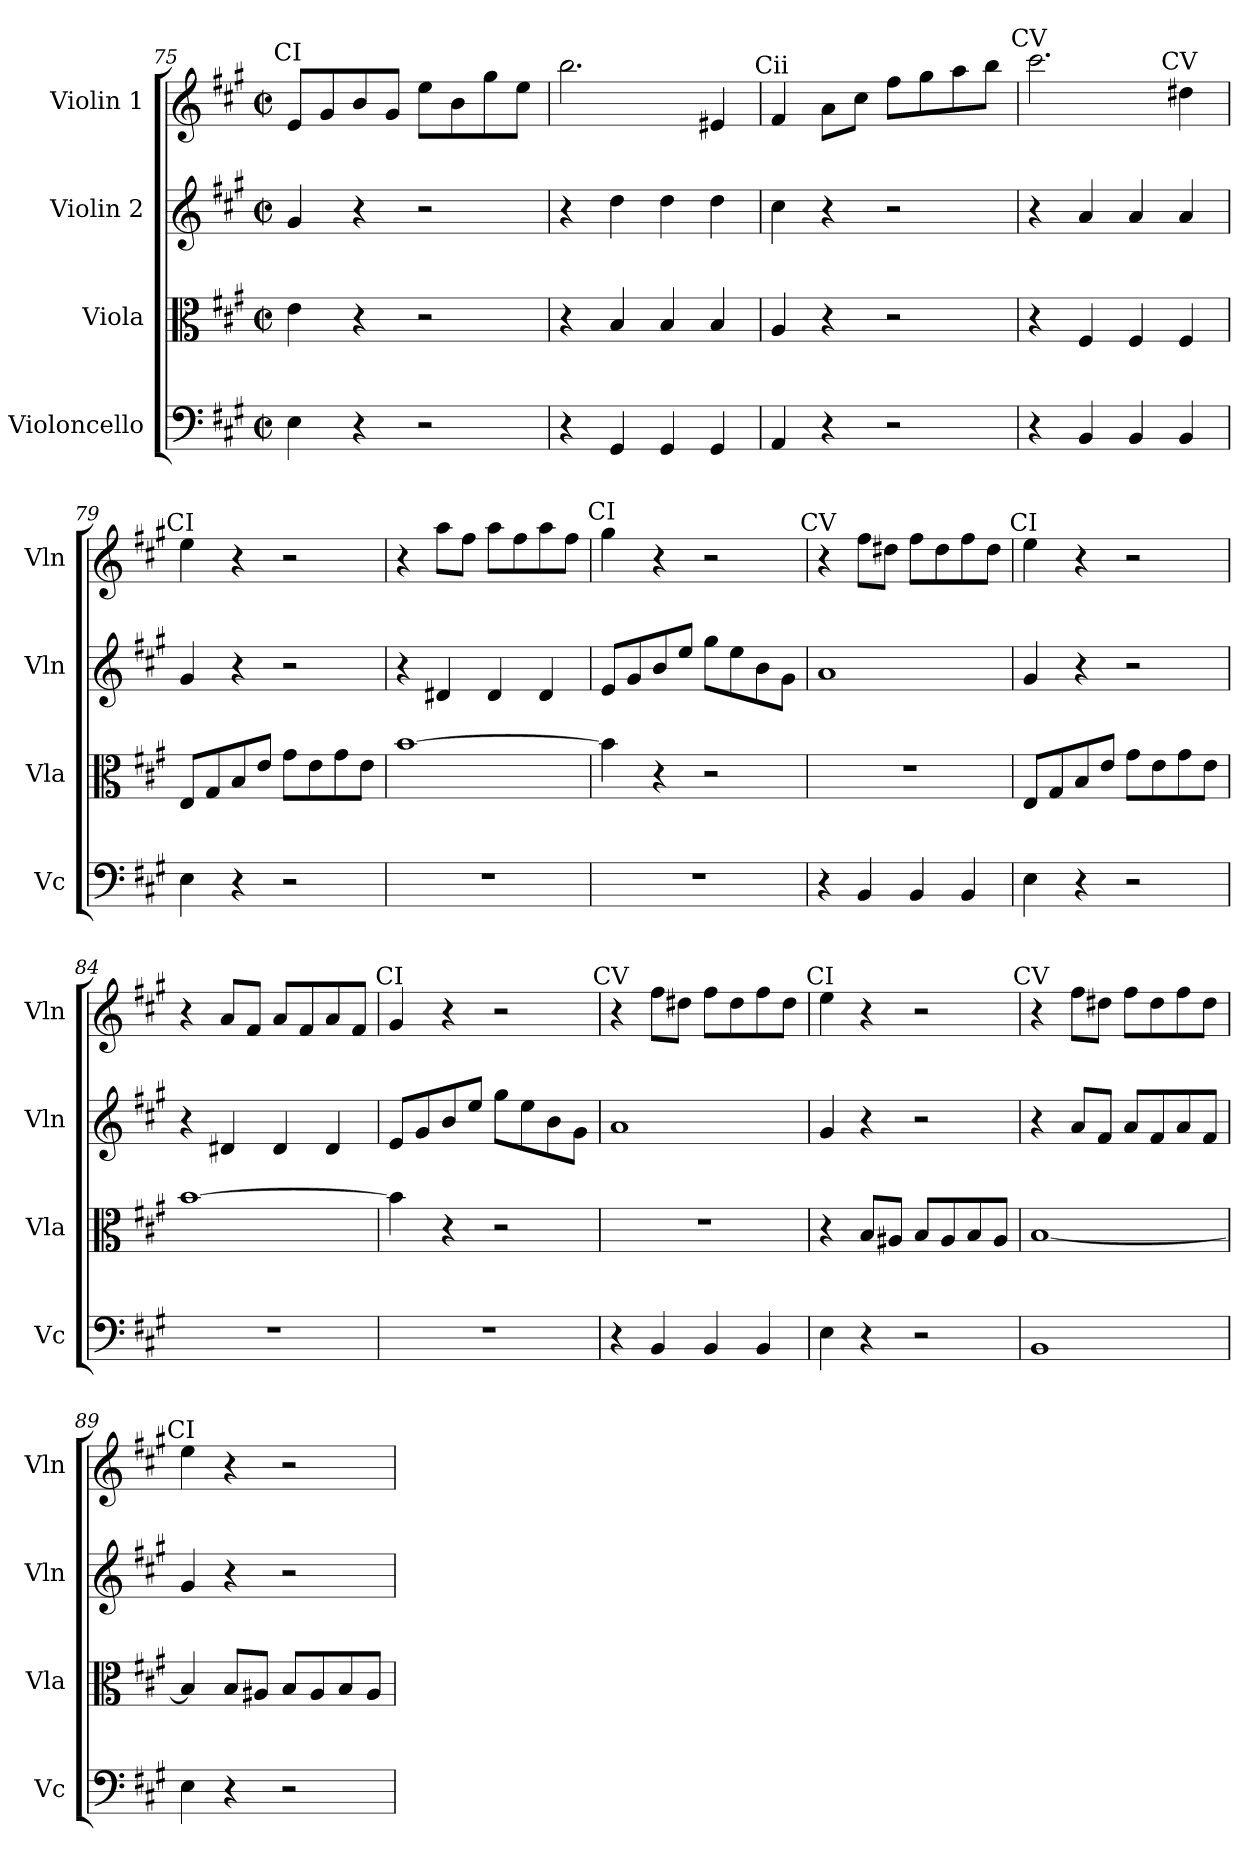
**kern	**kern	**kern	**kern
*part4	*part3	*part2	*part1
*staff4	*staff3	*staff2	*staff1
*I"Violoncello	*I"Viola	*I"Violin 2	*I"Violin 1
*I'Vc	*I'Vla	*I'Vln	*I'Vln
*clefF4	*clefC3	*clefG2	*clefG2
*k[f#c#g#]	*k[f#c#g#]	*k[f#c#g#]	*k[f#c#g#]
*A:	*A:	*A:	*A:
*M2/2	*M2/2	*M2/2	*M2/2
*met(c|)	*met(c|)	*met(c|)	*met(c|)
=75X	=75X	=75X	=75X
!	!	!	!LO:TX:a:cj:t=CI
4E\	4e\	4g#/	8e/L
.	.	.	8g#/
4r	4r	4r	8b/
.	.	.	8g#/J
2r	2r	2r	8ee\L
.	.	.	8b\
.	.	.	8gg#\
.	.	.	8ee\J
=76X	=76X	=76X	=76X
4r	4r	4r	2.bb\
4GG#/	4B/	4dd\	.
4GG#/	4B/	4dd\	.
4GG#/	4B/	4dd\	4e#X/
!!LO:PB:g=z
=77X	=77X	=77X	=77X
!	!	!	!LO:TX:a:cj:t=Cii
4AA/	4A/	4cc#\	4f#/
4r	4r	4r	8a\L
.	.	.	8cc#\J
2r	2r	2r	8ff#\L
.	.	.	8gg#\
.	.	.	8aa\
.	.	.	8bb\J
=78X	=78X	=78X	=78X
!	!	!	!LO:TX:a:cj:t=CV
4r	4r	4r	2.ccc#\
4BB/	4F#/	4a/	.
4BB/	4F#/	4a/	.
!	!	!	!LO:TX:a:cj:t=CV
4BB/	4F#/	4a/	4dd#X\
=79X	=79X	=79X	=79X
!	!	!	!LO:TX:a:cj:t=CI
4E\	8E/L	4g#/	4ee\
.	8G#/	.	.
4r	8B/	4r	4r
.	8e/J	.	.
2r	8g#\L	2r	2r
.	8e\	.	.
.	8g#\	.	.
.	8e\J	.	.
=80X	=80X	=80X	=80X
1r	[1b	4r	4r
.	.	4d#X/	8aa\L
.	.	.	8ff#\J
.	.	4d#/	8aa\L
.	.	.	8ff#\
.	.	4d#/	8aa\
.	.	.	8ff#\J
!!LO:LB:g=z
=81X	=81X	=81X	=81X
!	!	!	!LO:TX:a:cj:t=CI
1r	4b\]	8e/L	4gg#\
.	.	8g#/	.
.	4r	8b/	4r
.	.	8ee/J	.
.	2r	8gg#\L	2r
.	.	8ee\	.
.	.	8b\	.
.	.	8g#\J	.
=82X	=82X	=82X	=82X
!	!	!	!LO:TX:a:cj:t=CV
4r	1r	1a	4r
4BB/	.	.	8ff#\L
.	.	.	8dd#X\J
4BB/	.	.	8ff#\L
.	.	.	8dd#\
4BB/	.	.	8ff#\
.	.	.	8dd#\J
=83X	=83X	=83X	=83X
!	!	!	!LO:TX:a:cj:t=CI
4E\	8E/L	4g#/	4ee\
.	8G#/	.	.
4r	8B/	4r	4r
.	8e/J	.	.
2r	8g#\L	2r	2r
.	8e\	.	.
.	8g#\	.	.
.	8e\J	.	.
=84X	=84X	=84X	=84X
1r	[1b	4r	4r
.	.	4d#X/	8a/L
.	.	.	8f#/J
.	.	4d#/	8a/L
.	.	.	8f#/
.	.	4d#/	8a/
.	.	.	8f#/J
!!LO:PB:g=z
=85X	=85X	=85X	=85X
!	!	!	!LO:TX:a:cj:t=CI
1r	4b\]	8e/L	4g#/
.	.	8g#/	.
.	4r	8b/	4r
.	.	8ee/J	.
.	2r	8gg#\L	2r
.	.	8ee\	.
.	.	8b\	.
.	.	8g#\J	.
=86X	=86X	=86X	=86X
!	!	!	!LO:TX:a:cj:t=CV
4r	1r	1a	4r
4BB/	.	.	8ff#\L
.	.	.	8dd#X\J
4BB/	.	.	8ff#\L
.	.	.	8dd#\
4BB/	.	.	8ff#\
.	.	.	8dd#\J
=87X	=87X	=87X	=87X
!	!	!	!LO:TX:a:cj:t=CI
4E\	4r	4g#/	4ee\
4r	8B/L	4r	4r
.	8A#X/J	.	.
2r	8B/L	2r	2r
.	8A#/	.	.
.	8B/	.	.
.	8A#/J	.	.
=88X	=88X	=88X	=88X
!	!	!	!LO:TX:a:cj:t=CV
1BB	[1B	4r	4r
.	.	8a/L	8ff#\L
.	.	8f#/J	8dd#X\J
.	.	8a/L	8ff#\L
.	.	8f#/	8dd#\
.	.	8a/	8ff#\
.	.	8f#/J	8dd#\J
!!LO:PB:g=z
=89X	=89X	=89X	=89X
!	!	!	!LO:TX:a:cj:t=CI
4E\	4B/]	4g#/	4ee\
4r	8B/L	4r	4r
.	8A#X/J	.	.
2r	8B/L	2r	2r
.	8A#/	.	.
.	8B/	.	.
.	8A#/J	.	.
=	=	=	=
*-	*-	*-	*-
